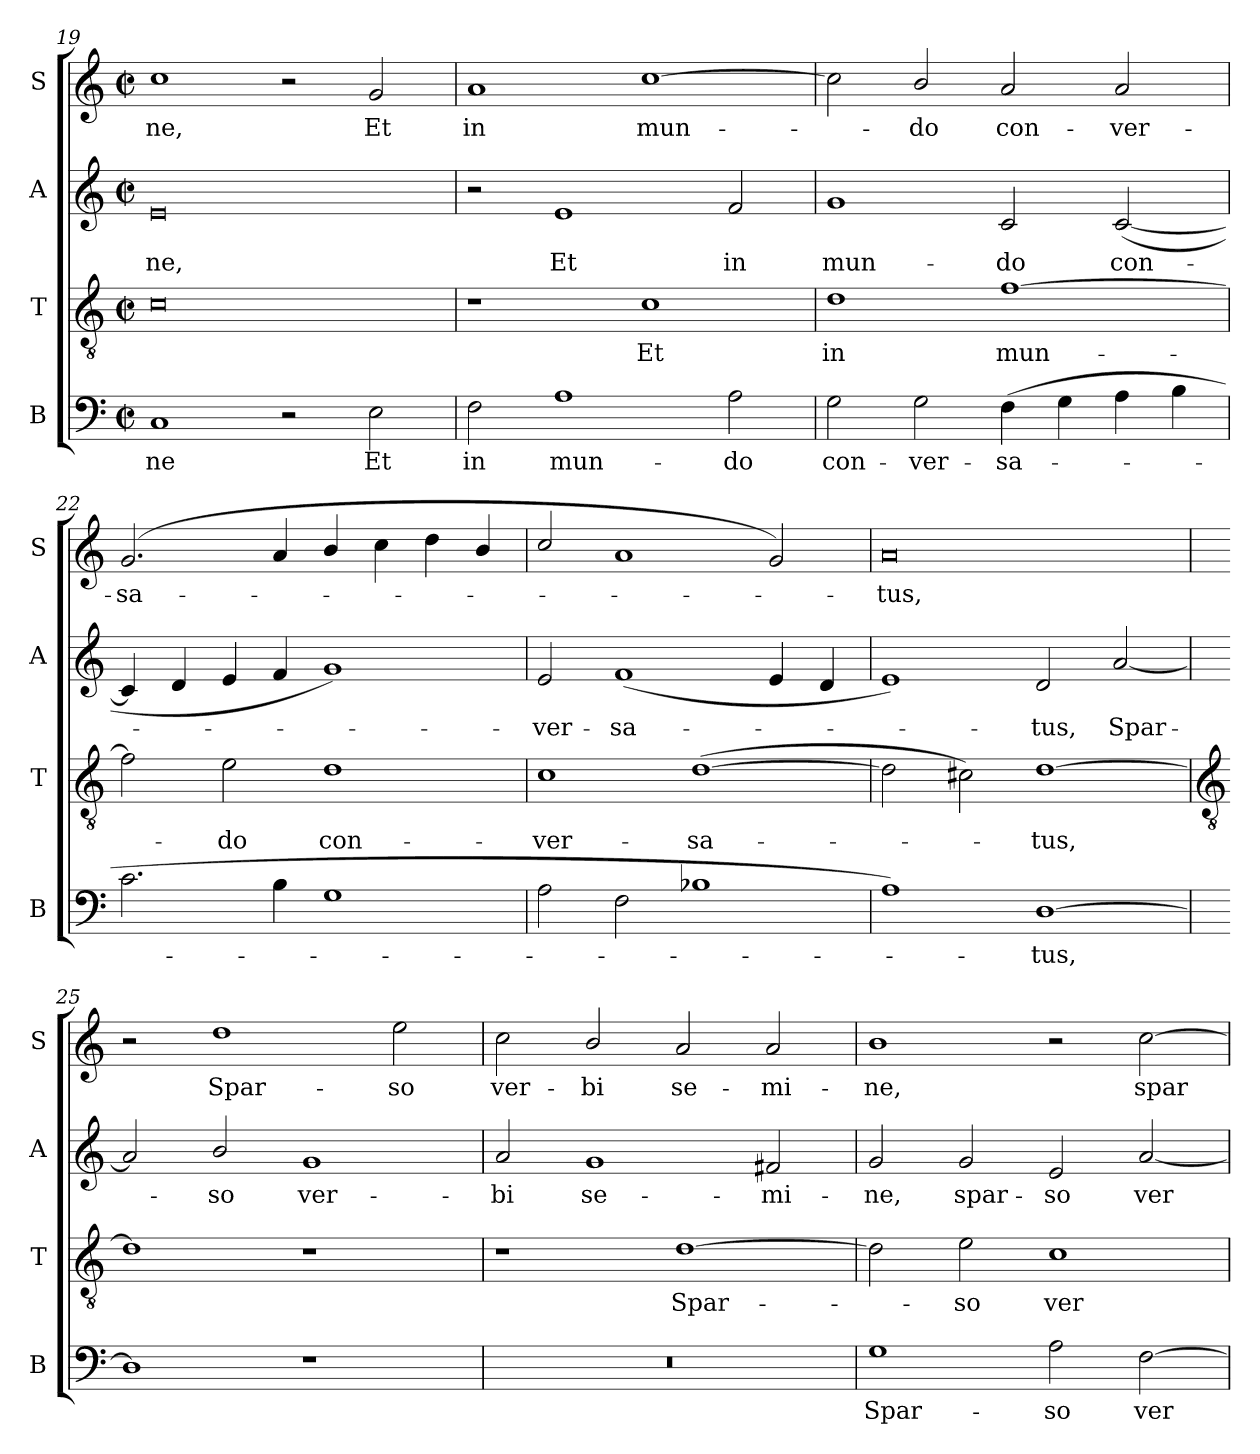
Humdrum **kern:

**kern	**text	**kern	**text	**kern	**text	**kern	**text
*part4	*part4	*part3	*part3	*part2	*part2	*part1	*part1
*staff4	*staff4	*staff3	*staff3	*staff2	*staff2	*staff1	*staff1
*I"B	*	*I"T	*	*I"A	*	*I"S	*
*I'B	*	*I'T	*	*I'A	*	*I'S	*
!!LO:LB:g=z
*clefF4	*	*clefGv2	*	*clefG2	*	*clefG2	*
*k[]	*	*k[]	*	*k[]	*	*k[]	*
*C:	*	*C:	*	*C:	*	*C:	*
*M4/2	*	*M4/2	*	*M4/2	*	*M4/2	*
*met(c|)	*	*met(c|)	*	*met(c|)	*	*met(c|)	*
=19	=19	=19	=19	=19	=19	=19	=19
!	!LO:LY:b	!	!	!	!LO:LY:b	!	!LO:LY:b
1C	-ne	0c	.	0e	-ne,	1cc	-ne,
2r	.	.	.	.	.	2r	.
!	!LO:LY:b	!	!	!	!	!	!LO:LY:b
2E	Et	.	.	.	.	2g	Et
=20	=20	=20	=20	=20	=20	=20	=20
!	!LO:LY:b	!	!	!	!	!	!LO:LY:b
2F	in	1r	.	2r	.	1a	in
!	!LO:LY:b	!	!	!	!LO:LY:b	!	!
1A	mun-	.	.	1e	Et	.	.
!	!	!	!LO:LY:b	!	!	!	!LO:LY:b
.	.	1c	Et	.	.	[1cc	mun-
!	!LO:LY:b	!	!	!	!LO:LY:b	!	!
2A	-do	.	.	2f	in	.	.
=21	=21	=21	=21	=21	=21	=21	=21
!	!LO:LY:b	!	!LO:LY:b	!	!LO:LY:b	!	!
2G	con-	1d	in	1g	mun-	2cc]	.
!	!LO:LY:b	!	!	!	!	!	!LO:LY:b
2G	-ver-	.	.	.	.	2b/	do
!	!LO:LY:b	!	!LO:LY:b	!	!LO:LY:b	!	!LO:LY:b
(>4F	-sa-	[1f	mun-	2c	-do	2a	con-
4G	.	.	.	.	.	.	.
!	!	!	!	!	!LO:LY:b	!	!LO:LY:b
4A	.	.	.	(<[2c	con-	2a	-ver-
4B	.	.	.	.	.	.	.
=22	=22	=22	=22	=22	=22	=22	=22
!	!	!	!	!	!	!	!LO:LY:b
2.c	.	2f]	.	4c]	.	(<2.g	-sa-
.	.	.	.	4d	.	.	.
!	!	!	!LO:LY:b	!	!	!	!
.	.	2e	do	4e	.	.	.
4B	.	.	.	4f	.	4a	.
!	!	!	!LO:LY:b	!	!	!	!
1G	.	1d	con-	1g)	.	4b/	.
.	.	.	.	.	.	4cc\	.
.	.	.	.	.	.	4dd\	.
.	.	.	.	.	.	4b/	.
=23	=23	=23	=23	=23	=23	=23	=23
!	!	!	!LO:LY:b	!	!LO:LY:b	!	!
2A	.	1c	-ver-	2e	ver-	2cc/	.
!	!	!	!	!	!LO:LY:b	!	!
2F	.	.	.	(<1f	-sa-	1a	.
!	!	!	!LO:LY:b	!	!	!	!
1B-X	.	(>[1d	-sa-	.	.	.	.
.	.	.	.	4e	.	2g)	.
.	.	.	.	4d	.	.	.
=24	=24	=24	=24	=24	=24	=24	=24
!	!	!	!	!	!	!	!LO:LY:b
1A)	.	2d]	.	1e)	.	0a	tus,
.	.	2c#X)	.	.	.	.	.
!	!LO:LY:b	!	!LO:LY:b	!	!LO:LY:b	!	!
[1D	tus,	[1d	tus,	2d	tus,	.	.
!	!	!	!	!	!LO:LY:b	!	!
.	.	.	.	[2a	Spar-	.	.
!!LO:LB:g=z
=25	=25	=25	=25	=25	=25	=25	=25
*	*	*clefGv2	*	*	*	*	*
1D]	.	1d]	.	2a]	.	2r	.
!	!	!	!	!	!LO:LY:b	!	!LO:LY:b
.	.	.	.	2b/	so	1dd	Spar-
!	!	!	!	!	!LO:LY:b	!	!
1r	.	1r	.	1g	ver-	.	.
!	!	!	!	!	!	!	!LO:LY:b
.	.	.	.	.	.	2ee	-so
=26	=26	=26	=26	=26	=26	=26	=26
!	!	!	!	!	!LO:LY:b	!	!LO:LY:b
0r	.	1r	.	2a	-bi	2cc	ver-
!	!	!	!	!	!LO:LY:b	!	!LO:LY:b
.	.	.	.	1g	se-	2b/	-bi
!	!	!	!LO:LY:b	!	!	!	!LO:LY:b
.	.	[1d	Spar-	.	.	2a	se-
!	!	!	!	!	!LO:LY:b	!	!LO:LY:b
.	.	.	.	2f#X	-mi-	2a	-mi-
=27	=27	=27	=27	=27	=27	=27	=27
!	!LO:LY:b	!	!	!	!LO:LY:b	!	!LO:LY:b
1G	Spar-	2d]	.	2g	-ne,	1b	-ne,
!	!	!	!LO:LY:b	!	!LO:LY:b	!	!
.	.	2e	so	2g	spar-	.	.
!	!LO:LY:b	!	!LO:LY:b	!	!LO:LY:b	!	!
2A	-so	1c	ver-	2e	-so	2r	.
!	!LO:LY:b	!	!	!	!LO:LY:b	!	!LO:LY:b
[2F	ver-	.	.	[2a	ver-	[2cc	spar-
=	=	=	=	=	=	=	=
*-	*-	*-	*-	*-	*-	*-	*-
